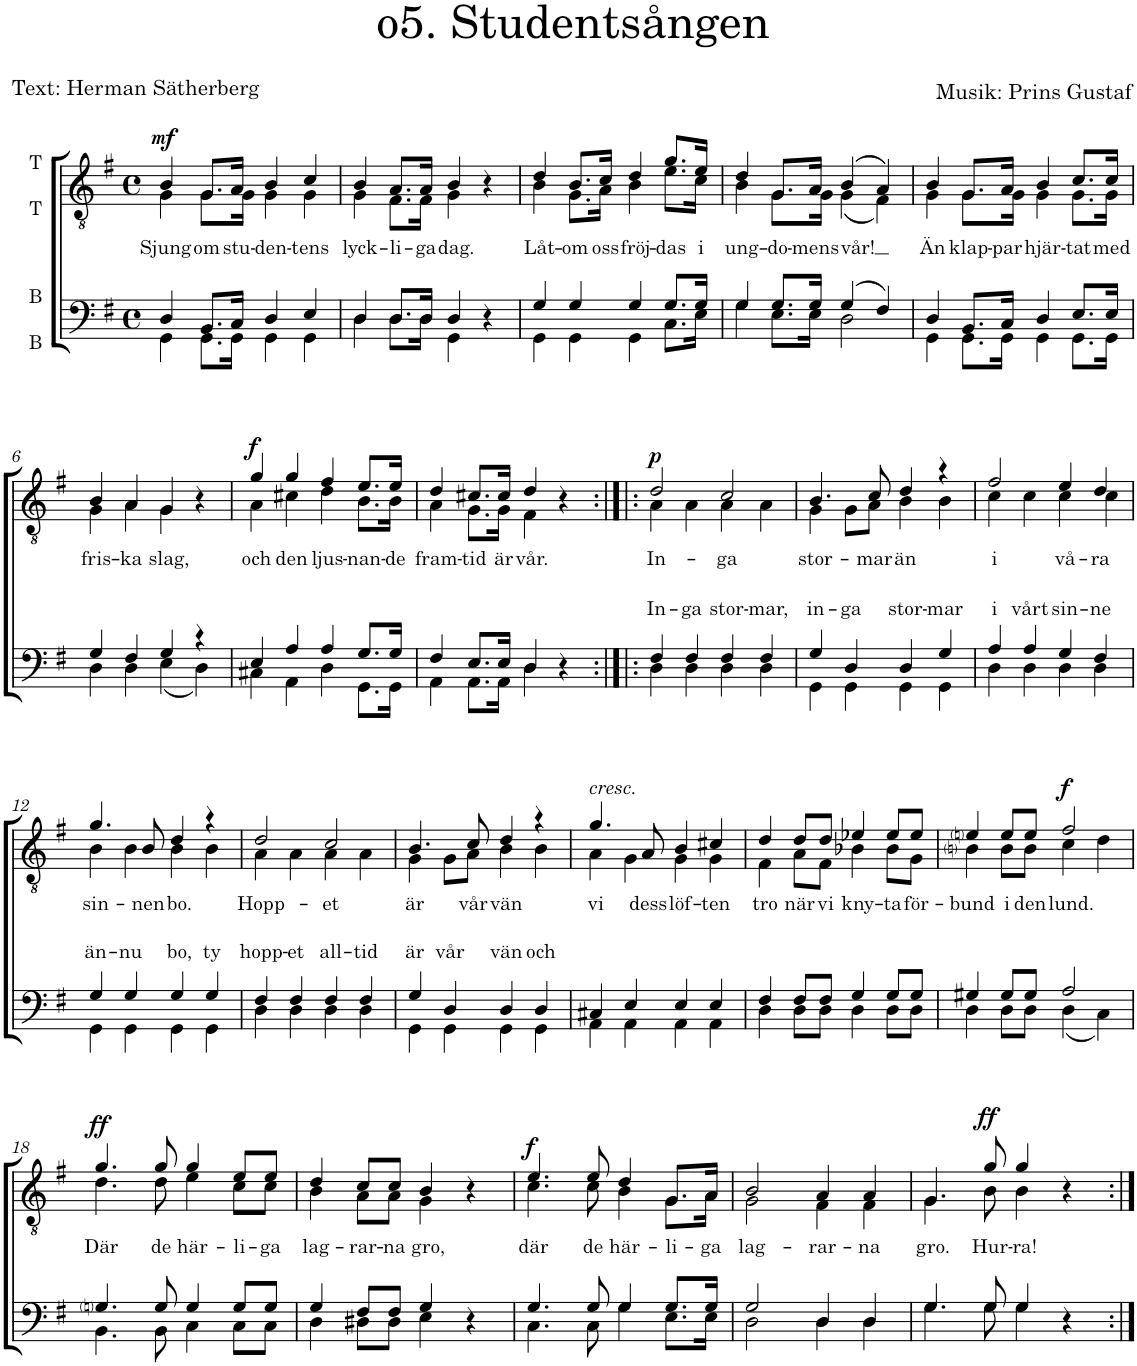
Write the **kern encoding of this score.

**kern	**text	**kern	**text	**dynam
*part2	*part2	*part1	*part1	*part1
*staff2	*staff2	*staff1	*staff1	*staff1
*I"B  B	*	*I"T  T	*	*
*clefF4	*	*clefGv2	*	*
*k[f#]	*	*k[f#]	*	*
*G:	*	*G:	*	*
*M4/4	*	*M4/4	*	*
*met(c)	*	*met(c)	*	*
=1	=1	=1	=1	=1
*^	*	*	*	*
!	!	!	!	!LO:LY:b	!LO:DY:a
*	*	*	*^	*	*
4D/	4GG\	.	4B/	4G\	Sjung	mf
!	!	!	!	!	!LO:LY:b	!
8.BB/L	8.GG\L	.	8.G/L	8.G\L	om	.
!	!	!	!	!	!LO:LY:b	!
16C/Jk	16GG\Jk	.	16A/Jk	16G\Jk	stu-	.
!	!	!	!	!	!LO:LY:b	!
4D/	4GG\	.	4B/	4G\	-den-	.
!	!	!	!	!	!LO:LY:b	!
4E/	4GG\	.	4c/	4G\	-tens	.
=2	=2	=2	=2	=2	=2	=2
!	!	!	!	!	!LO:LY:b	!
4D/	4D\	.	4B/	4G\	lyck-	.
!	!	!	!	!	!LO:LY:b	!
8.D/L	8.D\L	.	8.A/L	8.F#\L	-li-	.
!	!	!	!	!	!LO:LY:b	!
16D/Jk	16D\Jk	.	16A/Jk	16F#\Jk	-ga	.
!	!	!	!	!	!LO:LY:b	!
4D/	4GG\	.	4B/	4G\	dag.	.
4r	4ryy	.	4r	4ryy	.	.
=3	=3	=3	=3	=3	=3	=3
!	!	!	!	!	!LO:LY:b	!
4G/	4GG\	.	4d/	4B\	Låt-	.
!	!	!	!	!	!LO:LY:b	!
4G/	4GG\	.	8.B/L	8.G\L	-om	.
!	!	!	!	!	!LO:LY:b	!
.	.	.	16c/Jk	16A\Jk	oss	.
!	!	!	!	!	!LO:LY:b	!
4G/	4GG\	.	4d/	4B\	fröj-	.
!	!	!	!	!	!LO:LY:b	!
8.G/L	8.C\L	.	8.g/L	8.e\L	-das	.
!	!	!	!	!	!LO:LY:b	!
16G/Jk	16E\Jk	.	16e/Jk	16c\Jk	i	.
=4	=4	=4	=4	=4	=4	=4
!	!	!	!	!	!LO:LY:b	!
4G/	4G\	.	4d/	4B\	ung-	.
!	!	!	!	!	!LO:LY:b	!
8.G/L	8.E\L	.	8.G/L	8.G\L	-do-	.
!	!	!	!	!	!LO:LY:b	!
16G/Jk	16E\Jk	.	16A/Jk	16G\Jk	-mens	.
!	!	!	!	!	!LO:LY:b	!
(4G/	2D\	.	(4B/	(4G\	-vår!	.
4F#/)	.	.	4A/)	4F#\)	.	.
=5	=5	=5	=5	=5	=5	=5
!	!	!	!	!	!LO:LY:b	!
4D/	4GG\	.	4B/	4G\	Än	.
!	!	!	!	!	!LO:LY:b	!
8.BB/L	8.GG\L	.	8.G/L	8.G\L	klap-	.
!	!	!	!	!	!LO:LY:b	!
16C/Jk	16GG\Jk	.	16A/Jk	16G\Jk	-par	.
!	!	!	!	!	!LO:LY:b	!
4D/	4GG\	.	4B/	4G\	hjär-	.
!	!	!	!	!	!LO:LY:b	!
8.E/L	8.GG\L	.	8.c/L	8.G\L	-tat	.
!	!	!	!	!	!LO:LY:b	!
16E/Jk	16GG\Jk	.	16c/Jk	16G\Jk	med	.
!!LO:LB:g=z	!!
=6	=6	=6	=6	=6	=6	=6
!	!	!	!	!	!LO:LY:b	!
4G/	4D\	.	4B/	4G\	fris-	.
!	!	!	!	!	!LO:LY:b	!
4F#/	4D\	.	4A/	4A\	-ka	.
!	!	!	!	!	!LO:LY:b	!
4G/	(<4E\	.	4G/	4G\	slag,	.
4r	4D\)	.	4r	4ryy	.	.
=7	=7	=7	=7	=7	=7	=7
!	!	!	!	!	!LO:LY:b	!LO:DY:a
4E/	4C#X\	.	4g/	4A\	och	f
!	!	!	!	!	!LO:LY:b	!
4A/	4AA\	.	4g/	4c#X\	den	.
!	!	!	!	!	!LO:LY:b	!
4A/	4D\	.	4f#/	4d\	ljus-	.
!	!	!	!	!	!LO:LY:b	!
8.G/L	8.GG\L	.	8.e/L	8.B\L	-nan-	.
!	!	!	!	!	!LO:LY:b	!
16G/Jk	16GG\Jk	.	16e/Jk	16B\Jk	-de	.
=8	=8	=8	=8	=8	=8	=8
!	!	!	!	!	!LO:LY:b	!
4F#/	4AA\	.	4d/	4A\	fram-	.
!	!	!	!	!	!LO:LY:b	!
8.E/L	8.AA\L	.	8.c#X/L	8.G\L	-tid	.
!	!	!	!	!	!LO:LY:b	!
16E/Jk	16AA\Jk	.	16c#/Jk	16G\Jk	är	.
!	!	!	!	!	!LO:LY:b	!
4D/	4D\	.	4d/	4F#\	vår.	.
4r	4ryy	.	4r	4ryy	.	.
=9:|!|:	=9:|!|:	=9:|!|:	=9:|!|:	=9:|!|:	=9:|!|:	=9:|!|:
!	!	!LO:LY:a	!	!	!LO:LY:b	!LO:DY:a
4F#/	4D\	In-	2d/	4A\	In-	p
!	!	!LO:LY:a	!	!	!	!
4F#/	4D\	-ga	.	4A\	.	.
!	!	!LO:LY:a	!	!	!LO:LY:b	!
4F#/	4D\	stor-	2c/	4A\	-ga	.
!	!	!LO:LY:a	!	!	!	!
4F#/	4D\	-mar,	.	4A\	.	.
=10	=10	=10	=10	=10	=10	=10
!	!	!LO:LY:a	!	!	!LO:LY:b	!
4G/	4GG\	in-	4.B/	4G\	stor-	.
!	!	!LO:LY:a	!	!	!	!
4D/	4GG\	-ga	.	8G\L	.	.
!	!	!	!	!	!LO:LY:b	!
.	.	.	8c/	8A\J	-mar	.
!	!	!LO:LY:a	!	!	!LO:LY:b	!
4D/	4GG\	stor-	4d/	4B\	än	.
!	!	!LO:LY:a	!	!	!	!
4G/	4GG\	-mar	4r	4B\	.	.
=11	=11	=11	=11	=11	=11	=11
!	!	!LO:LY:a	!	!	!LO:LY:b	!
4A/	4D\	i	2f#/	4c\	i	.
!	!	!LO:LY:a	!	!	!	!
4A/	4D\	vårt	.	4c\	.	.
!	!	!LO:LY:a	!	!	!LO:LY:b	!
4G/	4D\	sin-	4e/	4c\	vå-	.
!	!	!LO:LY:a	!	!	!LO:LY:b	!
4F#/	4D\	-ne	4d/	4c\	-ra	.
!!LO:LB:g=z	!!
=12	=12	=12	=12	=12	=12	=12
!	!	!LO:LY:a	!	!	!LO:LY:b	!
4G/	4GG\	än-	4.g/	4B\	sin-	.
!	!	!LO:LY:a	!	!	!	!
4G/	4GG\	-nu	.	4B\	.	.
!	!	!	!	!	!LO:LY:b	!
.	.	.	8B/	.	-nen	.
!	!	!LO:LY:a	!	!	!LO:LY:b	!
4G/	4GG\	bo,	4d/	4B\	bo.	.
!	!	!LO:LY:a	!	!	!	!
4G/	4GG\	ty	4r	4B\	.	.
=13	=13	=13	=13	=13	=13	=13
!	!	!LO:LY:a	!	!	!LO:LY:b	!
4F#/	4D\	hopp-	2d/	4A\	Hopp-	.
!	!	!LO:LY:a	!	!	!	!
4F#/	4D\	-et	.	4A\	.	.
!	!	!LO:LY:a	!	!	!LO:LY:b	!
4F#/	4D\	all-	2c/	4A\	-et	.
!	!	!LO:LY:a	!	!	!	!
4F#/	4D\	-tid	.	4A\	.	.
=14	=14	=14	=14	=14	=14	=14
!	!	!LO:LY:a	!	!	!LO:LY:b	!
4G/	4GG\	är	4.B/	4G\	är	.
!	!	!LO:LY:a	!	!	!	!
4D/	4GG\	vår	.	8G\L	.	.
!	!	!	!	!	!LO:LY:b	!
.	.	.	8c/	8A\J	vår	.
!	!	!LO:LY:a	!	!	!LO:LY:b	!
4D/	4GG\	vän	4d/	4B\	vän	.
!	!	!LO:LY:a	!	!	!	!
4D/	4GG\	och	4r	4B\	.	.
=15	=15	=15	=15	=15	=15	=15
!	!	!	!LO:TX:a:i:t=cresc.	!	!	!
!	!	!	!	!	!LO:LY:b	!
4C#X/	4AA\	.	4.g/	4A\	vi	.
4E/	4AA\	.	.	4G\	.	.
!	!	!	!	!	!LO:LY:b	!
.	.	.	8A/	.	dess	.
!	!	!	!	!	!LO:LY:b	!
4E/	4AA\	.	4B/	4G\	löf-	.
!	!	!	!	!	!LO:LY:b	!
4E/	4AA\	.	4c#X/	4G\	-ten	.
=16	=16	=16	=16	=16	=16	=16
!	!	!	!	!	!LO:LY:b	!
4F#/	4D\	.	4d/	4F#\	tro	.
!	!	!	!	!	!LO:LY:b	!
8F#/L	8D\L	.	8d/L	8A\L	när	.
!	!	!	!	!	!LO:LY:b	!
8F#/J	8D\J	.	8d/J	8F#\J	vi	.
!	!	!	!	!	!LO:LY:b	!
4G/	4D\	.	4e-X/	4B-X\	kny-	.
!	!	!	!	!	!LO:LY:b	!
8G/L	8D\L	.	8e-/L	8B-\L	-ta	.
!	!	!	!	!	!LO:LY:b	!
8G/J	8D\J	.	8e-/J	8G\J	för-	.
=17	=17	=17	=17	=17	=17	=17
!	!	!	!	!	!LO:LY:b	!
4G#X/	4D\	.	4eni/	4Bni\	-bund	.
!	!	!	!	!	!LO:LY:b	!
8G#/L	8D\L	.	8e/L	8B\L	i	.
!	!	!	!	!	!LO:LY:b	!
8G#/J	8D\J	.	8e/J	8B\J	den	.
!	!	!	!	!	!LO:LY:b	!LO:DY:a
2A/	(<4D\	.	2f#/	4c\	lund.	f
.	4C\)	.	.	4d\	.	.
!!LO:LB:g=z	!!
=18	=18	=18	=18	=18	=18	=18
!	!	!	!	!	!LO:LY:b	!LO:DY:a
4.Gni/	4.BB\	.	4.g/	4.d\	Där	ff
!	!	!	!	!	!LO:LY:b	!
8G/	8BB\	.	8g/	8d\	de	.
!	!	!	!	!	!LO:LY:b	!
4G/	4C\	.	4g/	4e\	här-	.
!	!	!	!	!	!LO:LY:b	!
8G/L	8C\L	.	8e/L	8c\L	-li-	.
!	!	!	!	!	!LO:LY:b	!
8G/J	8C\J	.	8e/J	8c\J	-ga	.
=19	=19	=19	=19	=19	=19	=19
!	!	!	!	!	!LO:LY:b	!
4G/	4D\	.	4d/	4B\	lag-	.
!	!	!	!	!	!LO:LY:b	!
8F#/L	8D#X\L	.	8c/L	8A\L	-rar-	.
!	!	!	!	!	!LO:LY:b	!
8F#/J	8D#\J	.	8c/J	8A\J	-na	.
!	!	!	!	!	!LO:LY:b	!
4G/	4E\	.	4B/	4G\	gro,	.
4r	4ryy	.	4r	4ryy	.	.
=20	=20	=20	=20	=20	=20	=20
!	!	!	!	!	!LO:LY:b	!LO:DY:a
4.G/	4.C\	.	4.e/	4.c\	där	f
!	!	!	!	!	!LO:LY:b	!
8G/	8C\	.	8e/	8c\	de	.
!	!	!	!	!	!LO:LY:b	!
4G/	4G\	.	4d/	4B\	här-	.
!	!	!	!	!	!LO:LY:b	!
8.G/L	8.E\L	.	8.G/L	8.G\L	-li-	.
!	!	!	!	!	!LO:LY:b	!
16G/Jk	16E\Jk	.	16A/Jk	16A\Jk	-ga	.
=21	=21	=21	=21	=21	=21	=21
!	!	!	!	!	!LO:LY:b	!
2G/	2D\	.	2B/	2G\	lag-	.
!	!	!	!	!	!LO:LY:b	!
4D/	4D\	.	4A/	4F#\	-rar-	.
!	!	!	!	!	!LO:LY:b	!
4D/	4D\	.	4A/	4F#\	-na	.
=22	=22	=22	=22	=22	=22	=22
!	!	!	!	!	!LO:LY:b	!
4.G/	4.G\	.	4.G/	4.G\	gro.	.
!	!	!	!	!	!LO:LY:b	!LO:DY:a
8G/	8G\	.	8g/	8B\	Hur-	ff
!	!	!	!	!	!LO:LY:b	!
4G/	4G\	.	4g/	4B\	-ra!	.
4r	4ryy	.	4r	4ryy	.	.
*v	*v	*	*	*	*	*
*	*	*v	*v	*	*
=:|!	=:|!	=:|!	=:|!	=:|!
*-	*-	*-	*-	*-
